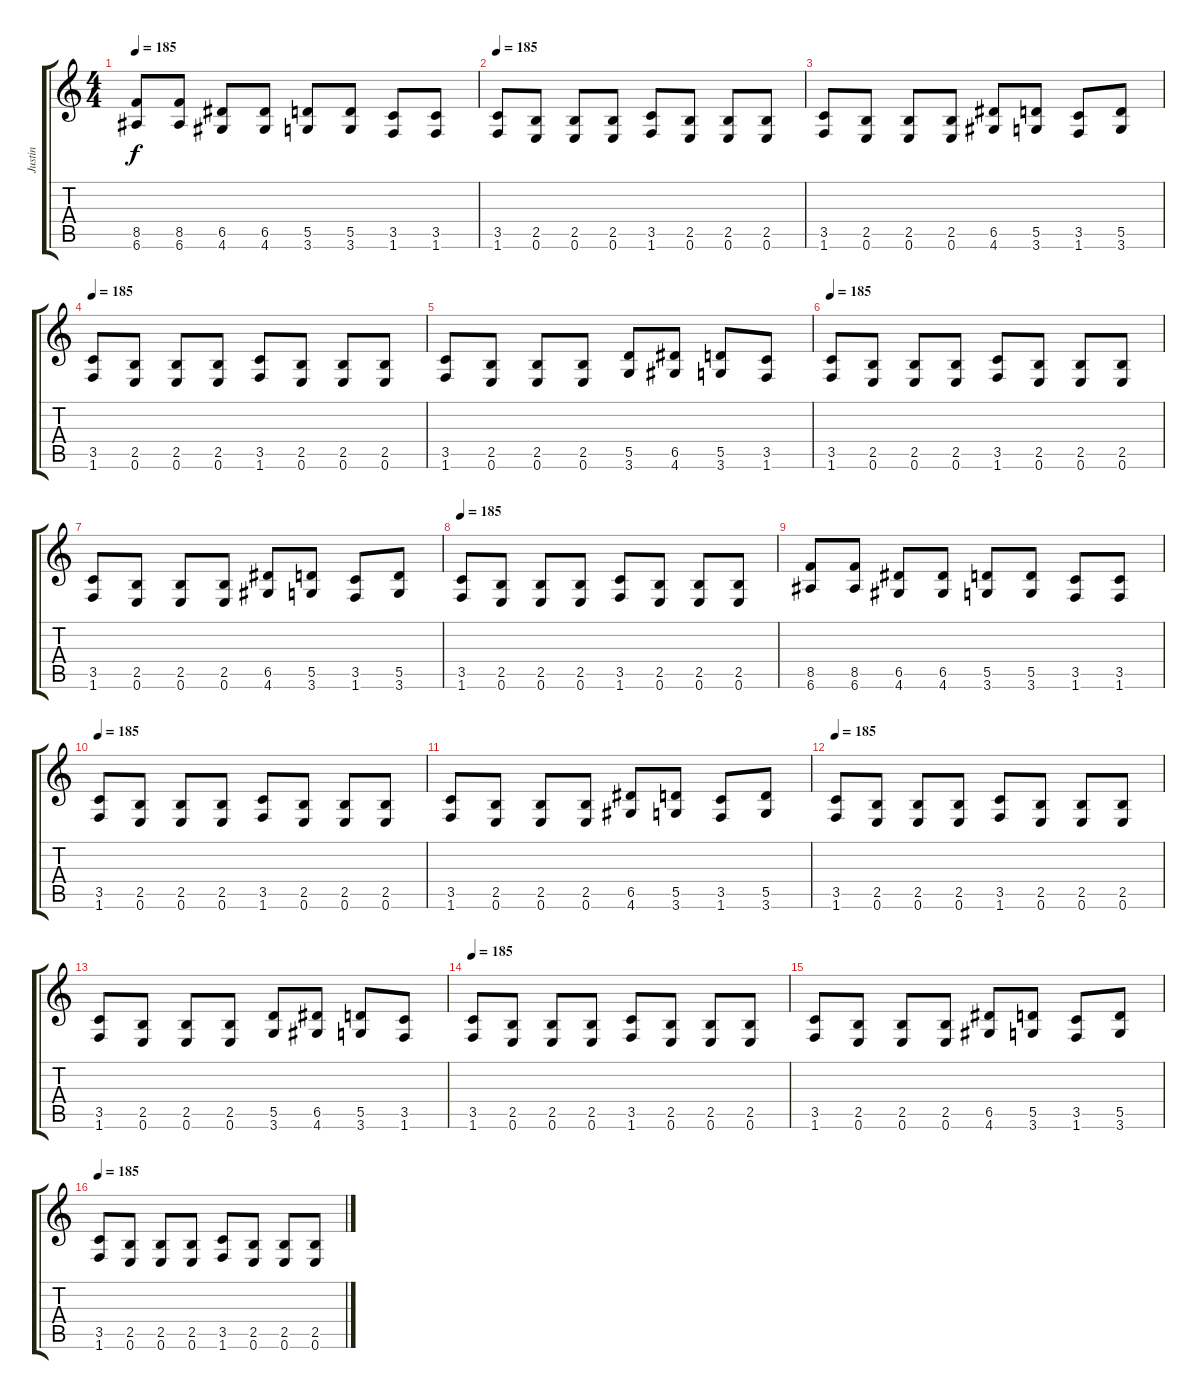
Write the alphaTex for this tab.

\track ("Justin" "Justin") {instrument distortionguitar}
\staff {score tabs}
\tuning (E4 B3 G3 D3 A2 E2) {hide}
\ts (4 4)
\tempo 185
\clef g2
\ks c
(8.5 6.6).8{dy f} (8.5 6.6).8 (6.5 4.6).8 (6.5 4.6).8 (5.5 3.6).8 (5.5 3.6).8 (3.5 1.6).8 (3.5 1.6).8 |
\tempo 185
(3.5 1.6).8 (2.5 0.6).8 (2.5 0.6).8 (2.5 0.6).8 (3.5 1.6).8 (2.5 0.6).8 (2.5 0.6).8 (2.5 0.6).8 |
(3.5 1.6).8 (2.5 0.6).8 (2.5 0.6).8 (2.5 0.6).8 (6.5 4.6).8 (5.5 3.6).8 (3.5 1.6).8 (5.5 3.6).8 |
\tempo 185
(3.5 1.6).8 (2.5 0.6).8 (2.5 0.6).8 (2.5 0.6).8 (3.5 1.6).8 (2.5 0.6).8 (2.5 0.6).8 (2.5 0.6).8 |
(3.5 1.6).8 (2.5 0.6).8 (2.5 0.6).8 (2.5 0.6).8 (5.5 3.6).8 (6.5 4.6).8 (5.5 3.6).8 (3.5 1.6).8 |
\tempo 185
(3.5 1.6).8 (2.5 0.6).8 (2.5 0.6).8 (2.5 0.6).8 (3.5 1.6).8 (2.5 0.6).8 (2.5 0.6).8 (2.5 0.6).8 |
(3.5 1.6).8 (2.5 0.6).8 (2.5 0.6).8 (2.5 0.6).8 (6.5 4.6).8 (5.5 3.6).8 (3.5 1.6).8 (5.5 3.6).8 |
\tempo 185
(3.5 1.6).8 (2.5 0.6).8 (2.5 0.6).8 (2.5 0.6).8 (3.5 1.6).8 (2.5 0.6).8 (2.5 0.6).8 (2.5 0.6).8 |
(8.5 6.6).8 (8.5 6.6).8 (6.5 4.6).8 (6.5 4.6).8 (5.5 3.6).8 (5.5 3.6).8 (3.5 1.6).8 (3.5 1.6).8 |
\tempo 185
(3.5 1.6).8 (2.5 0.6).8 (2.5 0.6).8 (2.5 0.6).8 (3.5 1.6).8 (2.5 0.6).8 (2.5 0.6).8 (2.5 0.6).8 |
(3.5 1.6).8 (2.5 0.6).8 (2.5 0.6).8 (2.5 0.6).8 (6.5 4.6).8 (5.5 3.6).8 (3.5 1.6).8 (5.5 3.6).8 |
\tempo 185
(3.5 1.6).8 (2.5 0.6).8 (2.5 0.6).8 (2.5 0.6).8 (3.5 1.6).8 (2.5 0.6).8 (2.5 0.6).8 (2.5 0.6).8 |
(3.5 1.6).8 (2.5 0.6).8 (2.5 0.6).8 (2.5 0.6).8 (5.5 3.6).8 (6.5 4.6).8 (5.5 3.6).8 (3.5 1.6).8 |
\tempo 185
(3.5 1.6).8 (2.5 0.6).8 (2.5 0.6).8 (2.5 0.6).8 (3.5 1.6).8 (2.5 0.6).8 (2.5 0.6).8 (2.5 0.6).8 |
(3.5 1.6).8 (2.5 0.6).8 (2.5 0.6).8 (2.5 0.6).8 (6.5 4.6).8 (5.5 3.6).8 (3.5 1.6).8 (5.5 3.6).8 |
\tempo 185
(3.5 1.6).8 (2.5 0.6).8 (2.5 0.6).8 (2.5 0.6).8 (3.5 1.6).8 (2.5 0.6).8 (2.5 0.6).8 (2.5 0.6).8
